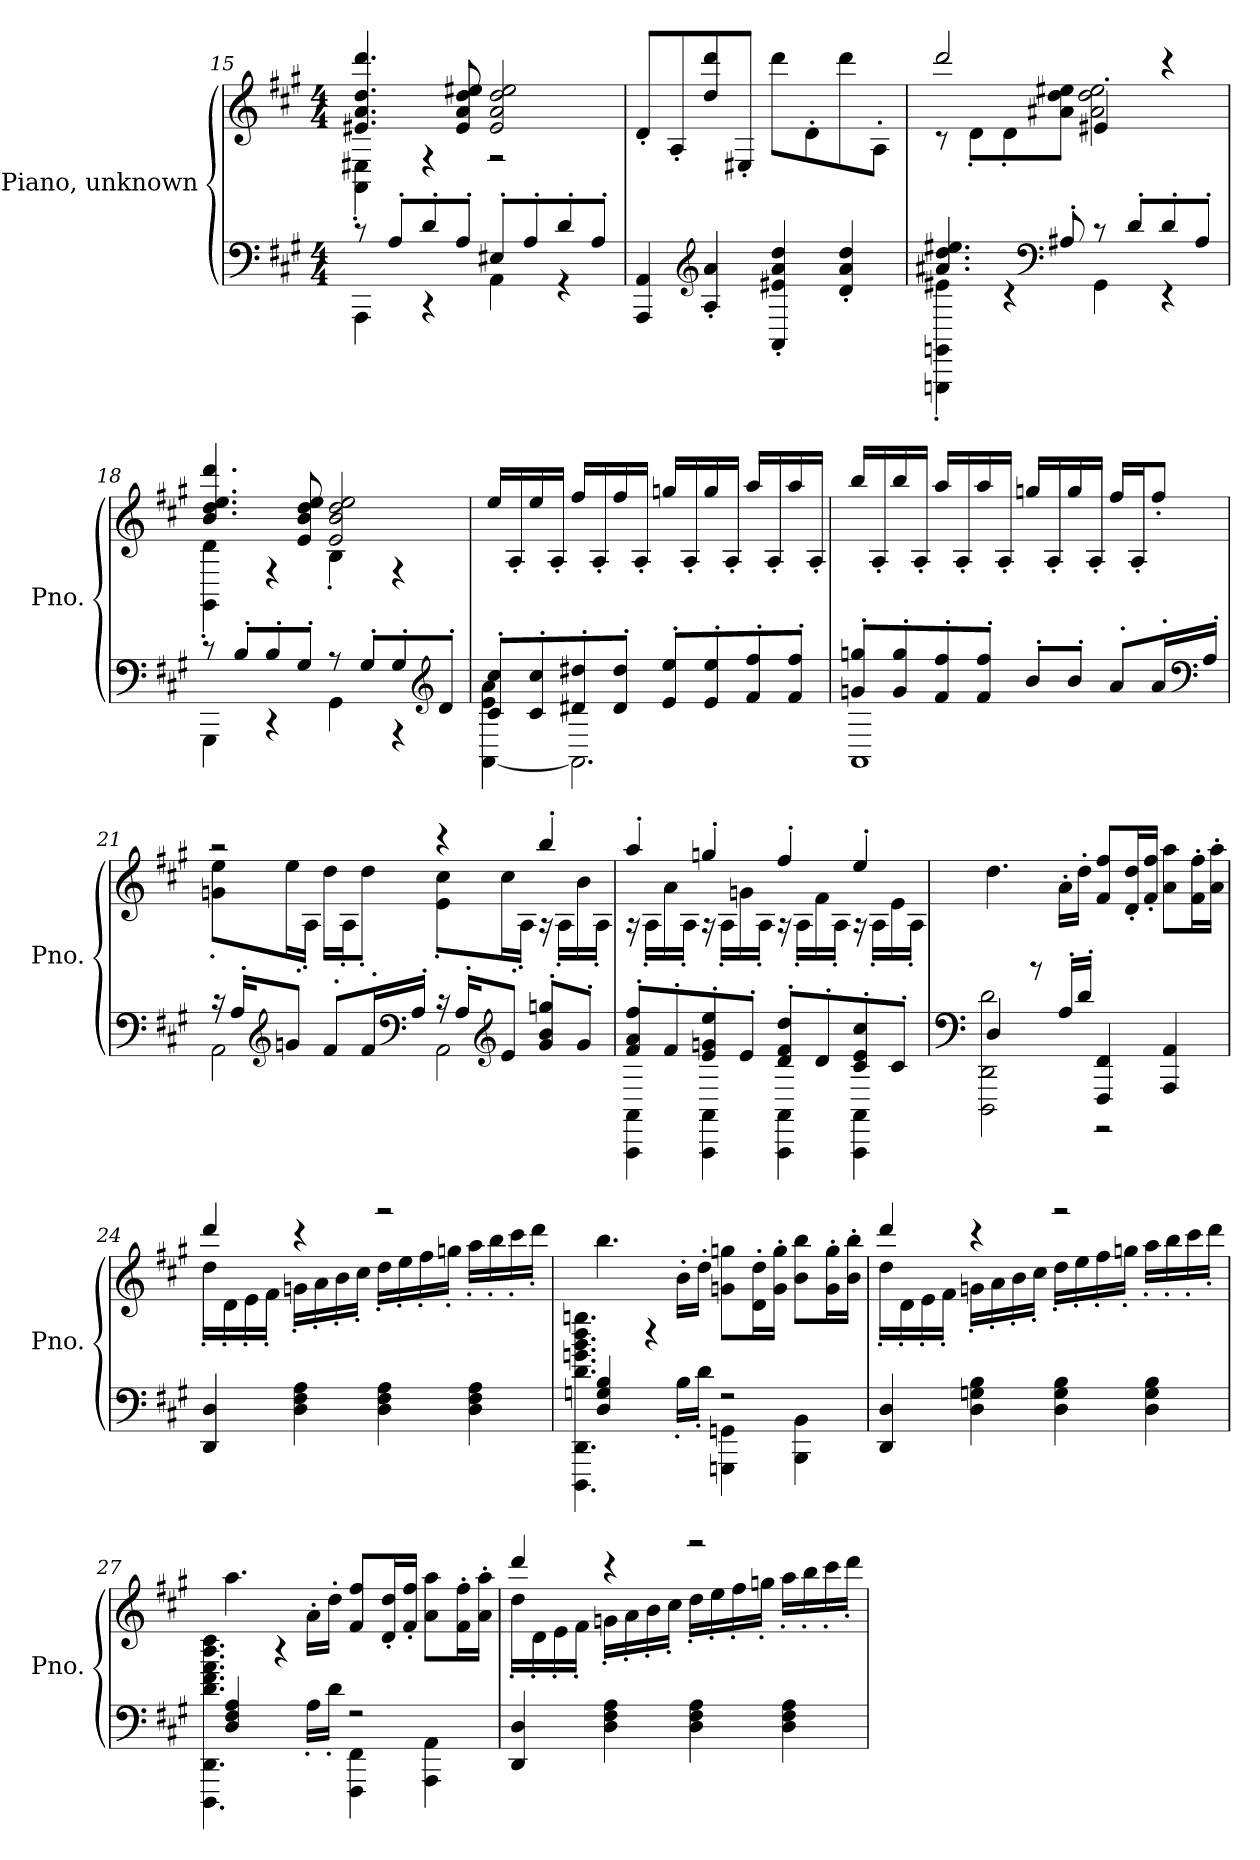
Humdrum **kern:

**kern	**kern
*part1	*part1
*staff2	*staff1
*I"Piano, unknown	*
*I'Pno.	*
*clefF4	*clefG2
*k[f#c#g#]	*k[f#c#g#]
*M4/4	*M4/4
=15	=15
*^	*^
8r	4AAA\	4.e#X/ 4.a/ 4.dd/ 4.ddd/	4AA\' 4E#X\'
8A'/L	.	.	.
8d'/	4r	.	4r
8A'/J	.	8e#/ 8a/ 8dd/ 8ee#X/	.
8E#X'/L	4AA\	2e#/ 2a/ 2dd/ 2ee#/	2r
8A'/	.	.	.
8d'/	4r	.	.
8A'/J	.	.	.
*v	*v	*	*
*	*v	*v
!!LO:LB:g=z
=16	=16
4AAA/ 4AA/	8d'/L
.	8A'/
*clefG2	*
4A/' 4a/'	8dd/ 8ddd/
.	8E#X'/J
4AA/' 4e#X/' 4a/' 4dd/'	8ddd\L
.	8d'\
4d/' 4a/' 4dd/'	8ddd\
.	8A'\J
=17	=17
*^	*^
4.a#X/ 4.dd/ 4.ee#X/	4GGGn\' 4GGn\' 4e#X\'	2ddd/	8r
.	.	.	8d'\L
.	4r	.	8d'\
*clefF4	*	*	*
8A#X'/	.	.	8a#X\ 8dd\ 8ee#X\J
8r	4GG\	4e#X'/	2a#\ 2dd\ 2ee#\
8d'/L	.	.	.
8d'/	4r	4r	.
8A#'/J	.	.	.
=18	=18	=18	=18
8r	4GGG#\	4.b/ 4.dd/ 4.ee/ 4.ddd/	4GG#\' 4d\'
8B'/L	.	.	.
8B'/	4r	.	4r
8G#'/J	.	8e/ 8b/ 8dd/ 8ee/	.
8r	4GG#\	2e/ 2b/ 2dd/ 2ee/	4B'\
8G#'/L	.	.	.
8G#'/	4r	.	4r
*clefG2	*	*	*
8d'/J	.	.	.
*	*	*v	*v
!!LO:PB:g=z
=19	=19	=19
8c#/' 8cc#/'L	[4AA\ 4e\ 4a\	16ee/LL
.	.	16A'/
8c#/' 8cc#/'	.	16ee/
.	.	16A'/JJ
8d#X/' 8dd#X/'	2.AA\]	16ff#/LL
.	.	16A'/
8d#/' 8dd#/'J	.	16ff#/
.	.	16A'/JJ
8e/' 8ee/'L	.	16ggn/LL
.	.	16A'/
8e/' 8ee/'	.	16gg/
.	.	16A'/JJ
8f#/' 8ff#/'	.	16aa/LL
.	.	16A'/
8f#/' 8ff#/'J	.	16aa/
.	.	16A'/JJ
=20	=20	=20
8gn/' 8ggn/'L	1AA	16bb/LL
.	.	16A'/
8g/' 8gg/'	.	16bb/
.	.	16A'/JJ
8f#/' 8ff#/'	.	16aa/LL
.	.	16A'/
8f#/' 8ff#/'J	.	16aa/
.	.	16A'/JJ
8b'/L	.	16ggn/LL
.	.	16A'/
8b'/J	.	16gg/
.	.	16A'/JJ
8a'/L	.	16ff#/LL
.	.	16A'/J
16a'/L	.	8ff#'/J
*clefF4	*	*
16A'/JJ	.	.
!!LO:LB:g=z
=21	=21	=21
*	*	*^
16r	2AA\	2r	8gn\' 8ee\'L
16A'/KL	.	.	.
*clefG2	*	*	*
8gn'/J	.	.	16ee\L
.	.	.	16A'\JJ
8f#'/L	.	.	16dd\LL
.	.	.	16A'\J
16f#'/L	.	.	8dd'\J
*clefF4	*	*	*
16A'/JJ	.	.	.
16r	2AA\	4r	8e\' 8cc#\'L
16A'/KL	.	.	.
*clefG2	*	*	*
8e'/J	.	.	16cc#\L
.	.	.	16A'\JJ
8g/' 8b/' 8ggn/'L	.	4bb'/	16r
.	.	.	16A'\LL
8g'/J	.	.	16b\
.	.	.	16A'\JJ
=22	=22	=22	=22
8f#/' 8a/' 8ff#/'L	4AAA\ 4AA\	4aa'/	16r
.	.	.	16A'\LL
8f#'/	.	.	16a\
.	.	.	16A'\JJ
8e/' 8gn/' 8ee/'	4AAA\ 4AA\	4ggn'/	16r
.	.	.	16A'\LL
8e'/J	.	.	16gn\
.	.	.	16A'\JJ
8d/' 8f#/' 8dd/'L	4AAA\ 4AA\	4ff#'/	16r
.	.	.	16A'\LL
8d'/	.	.	16f#\
.	.	.	16A'\JJ
8c#/' 8e/' 8cc#/'	4AAA\ 4AA\	4ee'/	16r
.	.	.	16A'\LL
8c#'/J	.	.	16e\
.	.	.	16A'\JJ
*	*	*v	*v
!!LO:LB:g=z
=23	=23	=23
*clefF4	*	*
4D/	2DDD\ 2DD\ 2d\	4.dd\
8r	.	.
16A'/LL	.	16a'\LL
16d'/JJ	.	16dd'\JJ
4FFF#/ 4FF#/	2r	8f#/ 8ff#/L
.	.	16d/' 16dd/'L
.	.	16f#/' 16ff#/'JJ
4AAA/ 4AA/	.	8a\ 8aa\L
.	.	16f#\' 16ff#\'L
.	.	16a\' 16aa\'JJ
*v	*v	*
=24	=24
*	*^
4DD/ 4D/	4ddd/	16dd'\LL
.	.	16d'\
.	.	16e'\
.	.	16f#'\JJ
4D\ 4F#\ 4A\	4r	16gn'\LL
.	.	16a'\
.	.	16b'\
.	.	16cc#'\JJ
4D\ 4F#\ 4A\	2r	16dd'\LL
.	.	16ee'\
.	.	16ff#'\
.	.	16ggn'\JJ
4D\ 4F#\ 4A\	.	16aa'\LL
.	.	16bb'\
.	.	16ccc#'\
.	.	16ddd'\JJ
*	*v	*v
=25	=25
*^	*
4D/ 4Gn/ 4B/	4.DDD\ 4.DD\ 4.d\ 4.gn\ 4.b\ 4.dd\ 4.ggn\	4.bb\
4r	.	.
.	16B'\LL	16b'\LL
.	16d'\JJ	16dd'\JJ
2r	4GGGn\ 4GGn\	8gn\ 8ggn\L
.	.	16d\' 16dd\'L
.	.	16g\' 16gg\'JJ
.	4BBB\ 4BB\	8b\ 8bb\L
.	.	16g\' 16gg\'L
.	.	16b\' 16bb\'JJ
*v	*v	*
!!LO:LB:g=z
=26	=26
*	*^
4DD/ 4D/	4ddd/	16dd'\LL
.	.	16d'\
.	.	16e'\
.	.	16f#'\JJ
4D\ 4Gn\ 4B\	4r	16gn'\LL
.	.	16a'\
.	.	16b'\
.	.	16cc#'\JJ
4D\ 4G\ 4B\	2r	16dd'\LL
.	.	16ee'\
.	.	16ff#'\
.	.	16ggn'\JJ
4D\ 4G\ 4B\	.	16aa'\LL
.	.	16bb'\
.	.	16ccc#'\
.	.	16ddd'\JJ
*	*v	*v
=27	=27
*^	*
4D/ 4F#/ 4A/	4.DDD\ 4.DD\ 4.d\ 4.f#\ 4.a\ 4.dd\ 4.ff#\	4.aa\
4r	.	.
.	16A'\LL	16a'\LL
.	16d'\JJ	16dd'\JJ
2r	4FFF#\ 4FF#\	8f#/ 8ff#/L
.	.	16d/' 16dd/'L
.	.	16f#/' 16ff#/'JJ
.	4AAA\ 4AA\	8a\ 8aa\L
.	.	16f#\' 16ff#\'L
.	.	16a\' 16aa\'JJ
*v	*v	*
!!LO:LB:g=z
=28	=28
*	*^
4DD/ 4D/	4ddd/	16dd'\LL
.	.	16d'\
.	.	16e'\
.	.	16f#'\JJ
4D\ 4F#\ 4A\	4r	16gn'\LL
.	.	16a'\
.	.	16b'\
.	.	16cc#'\JJ
4D\ 4F#\ 4A\	2r	16dd'\LL
.	.	16ee'\
.	.	16ff#'\
.	.	16ggn'\JJ
4D\ 4F#\ 4A\	.	16aa'\LL
.	.	16bb'\
.	.	16ccc#'\
.	.	16ddd'\JJ
*	*v	*v
=	=
*-	*-
